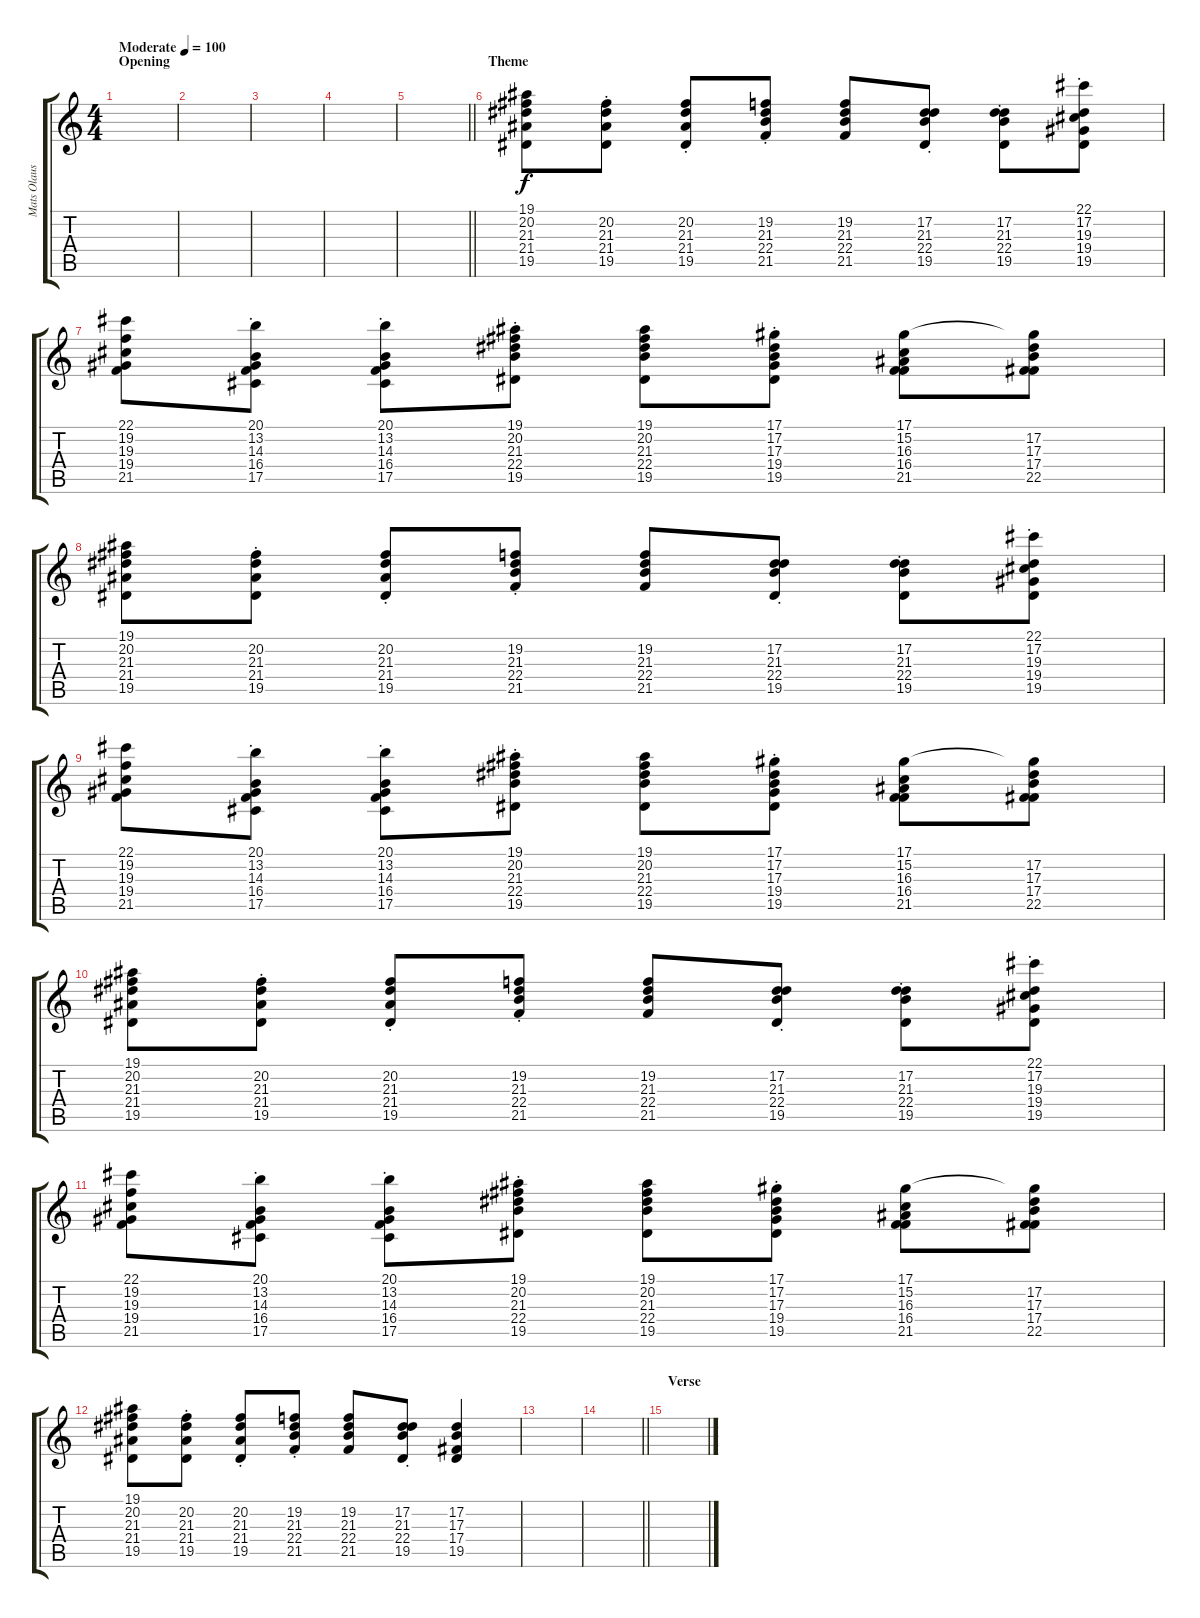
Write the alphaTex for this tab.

\track ("Mats Olausson " "Mats Olaus") {instrument stringensemble1}
\staff {score tabs}
\tuning (Eb4 Bb3 Gb3 Db3 Ab2 Eb2) {hide}
\ts (4 4)
\section ("" "Opening")
\tempo (100 "Moderate")
\clef g2
\ks c
|
|
|
|
\barLineRight lightlight
|
\section ("" "Theme")
(19.1 20.2 21.3 21.4 19.5).8 (20.2{st} 21.3{st} 21.4{st} 19.5{st}).8 (20.2{st} 21.3{st} 21.4{st} 19.5{st}).8 (19.2{st} 21.3{st} 22.4{st} 21.5{st}).8 (19.2 21.3 22.4 21.5).8 (17.2{st} 21.3{st} 22.4{st} 19.5{st}).8 (17.2{st} 21.3{st} 22.4{st} 19.5{st}).8 (22.1{st} 17.2{st} 19.3{st} 19.4{st} 19.5{st}).8 |
(22.1 19.2 19.3 19.4 21.5).8 (20.1{st} 13.2{st} 14.3{st} 16.4{st} 17.5{st}).8 (20.1{st} 13.2{st} 14.3{st} 16.4{st} 17.5{st}).8 (19.1{st} 20.2{st} 21.3{st} 22.4{st} 19.5{st}).8 (19.1 20.2 21.3 22.4 19.5).8 (17.1{st} 17.2{st} 17.3{st} 19.4{st} 19.5{st}).8 (17.1 15.2 16.3 16.4 21.5).8 (17.1{t} 17.2 17.3 17.4 22.5).8 |
(19.1 20.2 21.3 21.4 19.5).8 (20.2{st} 21.3{st} 21.4{st} 19.5{st}).8 (20.2{st} 21.3{st} 21.4{st} 19.5{st}).8 (19.2{st} 21.3{st} 22.4{st} 21.5{st}).8 (19.2 21.3 22.4 21.5).8 (17.2{st} 21.3{st} 22.4{st} 19.5{st}).8 (17.2{st} 21.3{st} 22.4{st} 19.5{st}).8 (22.1{st} 17.2{st} 19.3{st} 19.4{st} 19.5{st}).8 |
(22.1 19.2 19.3 19.4 21.5).8 (20.1{st} 13.2{st} 14.3{st} 16.4{st} 17.5{st}).8 (20.1{st} 13.2{st} 14.3{st} 16.4{st} 17.5{st}).8 (19.1{st} 20.2{st} 21.3{st} 22.4{st} 19.5{st}).8 (19.1 20.2 21.3 22.4 19.5).8 (17.1{st} 17.2{st} 17.3{st} 19.4{st} 19.5{st}).8 (17.1 15.2 16.3 16.4 21.5).8 (17.1{t} 17.2 17.3 17.4 22.5).8 |
(19.1 20.2 21.3 21.4 19.5).8 (20.2{st} 21.3{st} 21.4{st} 19.5{st}).8 (20.2{st} 21.3{st} 21.4{st} 19.5{st}).8 (19.2{st} 21.3{st} 22.4{st} 21.5{st}).8 (19.2 21.3 22.4 21.5).8 (17.2{st} 21.3{st} 22.4{st} 19.5{st}).8 (17.2{st} 21.3{st} 22.4{st} 19.5{st}).8 (22.1{st} 17.2{st} 19.3{st} 19.4{st} 19.5{st}).8 |
(22.1 19.2 19.3 19.4 21.5).8 (20.1{st} 13.2{st} 14.3{st} 16.4{st} 17.5{st}).8 (20.1{st} 13.2{st} 14.3{st} 16.4{st} 17.5{st}).8 (19.1{st} 20.2{st} 21.3{st} 22.4{st} 19.5{st}).8 (19.1 20.2 21.3 22.4 19.5).8 (17.1{st} 17.2{st} 17.3{st} 19.4{st} 19.5{st}).8 (17.1 15.2 16.3 16.4 21.5).8 (17.1{t} 17.2 17.3 17.4 22.5).8 |
(19.1 20.2 21.3 21.4 19.5).8 (20.2{st} 21.3{st} 21.4{st} 19.5{st}).8 (20.2{st} 21.3{st} 21.4{st} 19.5{st}).8 (19.2{st} 21.3{st} 22.4{st} 21.5{st}).8 (19.2 21.3 22.4 21.5).8 (17.2{st} 21.3{st} 22.4{st} 19.5{st}).8 (17.2 17.3 17.4 19.5).4 |
|
\barLineRight lightlight
|
\section ("" "Verse")
